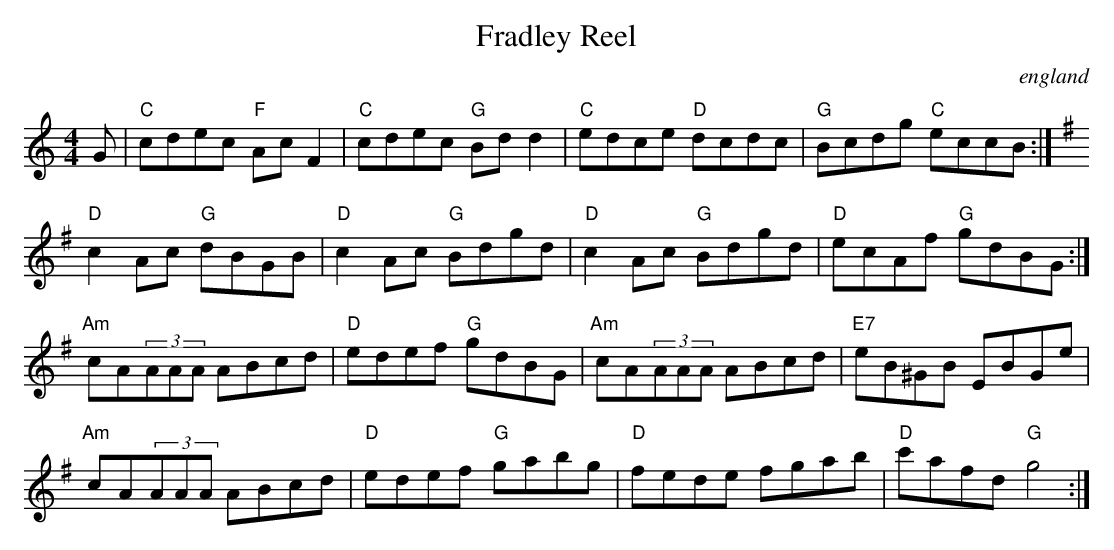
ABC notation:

X:1
T:Fradley Reel
O:england
M:4/4
L:1/4
K:C
G/2|"C"c/2d/2e/2c/2 "F"A/2c/2F|"C"c/2d/2e/2c/2 "G"B/2d/2d|\
"C"e/2d/2c/2e/2 "D"d/2c/2d/2c/2|"G"B/2c/2d/2g/2 "C"e/2c/2c/2B/2:|
K:G
"D"cA/2c/2 "G"d/2B/2G/2B/2|"D"cA/2c/2 "G"B/2d/2g/2d/2|\
"D"cA/2c/2 "G"B/2d/2g/2d/2|"D"e/2c/2A/2f/2 "G"g/2d/2B/2G/2:|
"Am"c/2A/2(3A/2A/2A/2 A/2B/2c/2d/2|"D"e/2d/2e/2f/2 "G"g/2d/2B/2G/2|\
"Am"c/2A/2(3A/2A/2A/2 A/2B/2c/2d/2|"E7"e/2B/2^G/2B/2 E/2B/2G/2e/2|
"Am"c/2A/2(3A/2A/2A/2 A/2B/2c/2d/2|"D"e/2d/2e/2f/2 "G"g/2a/2b/2g/2|\
"D"f/2e/2d/2e/2 f/2g/2a/2b/2|"D"c'/2a/2f/2d/2 "G"g2:|
